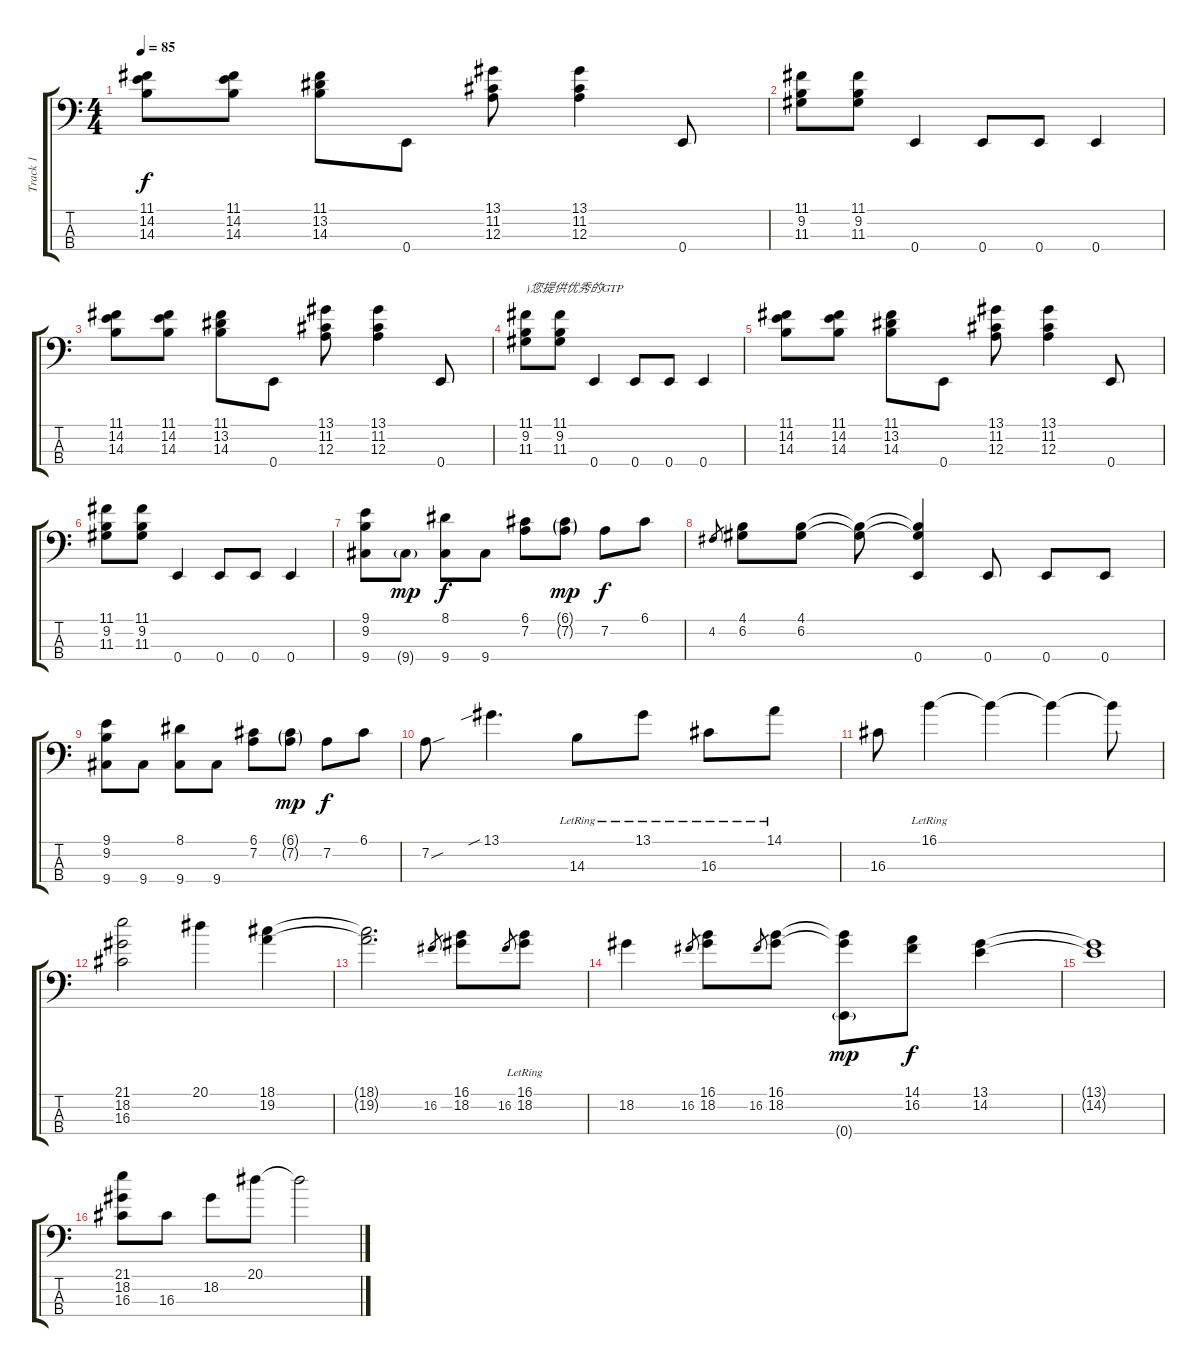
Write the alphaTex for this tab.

\track ("Track 1" "Track 1") {instrument electricbassfinger}
\staff {score tabs}
\tuning (G2 D2 A1 E1) {hide}
\ts (4 4)
\tempo 85
\clef f4
\ks c
(11.1 14.2 14.3).8{dy f instrument electricbassfinger} (11.1 14.2 14.3).8 (11.1 13.2 14.3).8 0.4.8 (13.1 11.2 12.3).8 (13.1 11.2 12.3).4 0.4.8 |
(11.1 9.2 11.3).8 (11.1 9.2 11.3).8 0.4.4 0.4.8 0.4.8 0.4.4 |
(11.1 14.2 14.3).8 (11.1 14.2 14.3).8 (11.1 13.2 14.3).8 0.4.8 (13.1 11.2 12.3).8 (13.1 11.2 12.3).4 0.4.8 |
(11.1 9.2 11.3).8{txt ")您提供优秀的GTP"} (11.1 9.2 11.3).8 0.4.4 0.4.8 0.4.8 0.4.4 |
(11.1 14.2 14.3).8 (11.1 14.2 14.3).8 (11.1 13.2 14.3).8 0.4.8 (13.1 11.2 12.3).8 (13.1 11.2 12.3).4 0.4.8 |
(11.1 9.2 11.3).8 (11.1 9.2 11.3).8 0.4.4 0.4.8 0.4.8 0.4.4 |
(9.1 9.2 9.4).8 9.4{g}.8{dy mp} (8.1 9.4).8{dy f} 9.4.8 (6.1 7.2).8 (6.1{g} 7.2{g}).8{dy mp} 7.2.8{dy f} 6.1.8 |
4.2.8{gr} (4.1 6.2).8 (4.1 6.2).8 (4.1{t} 6.2{t}).8 (4.1{t} 6.2{t} 0.4).4 0.4.8 0.4.8 0.4.8 |
(9.1 9.2 9.4).8 9.4.8 (8.1 9.4).8 9.4.8 (6.1 7.2).8 (6.1{g} 7.2{g}).8{dy mp} 7.2.8{dy f} 6.1.8 |
7.2{sou}.8 13.1{sib}.4{d} 14.3{lr}.8 13.1{lr}.8 16.3{lr}.8 14.1{lr}.8 |
16.3.8 16.1{lr}.4 16.1{t}.4 16.1{t}.4 16.1{t}.8 |
(21.1 18.2 16.3).2 20.1.4 (18.1 19.2).4 |
(18.1{t} 19.2{t}).2{d} 16.2.8{gr} (16.1 18.2).8 16.2.8{gr} (16.1{lr} 18.2).8 |
18.2.4 16.2.8{gr} (16.1 18.2).8 16.2.8{gr} (16.1 18.2).8 (16.1{t} 18.2{t} 0.4{g}).8{dy mp} (14.1 16.2).8{dy f} (13.1 14.2).4 |
(13.1{t} 14.2{t}).1 |
(21.1 18.2 16.3).8 16.3.8 18.2.8 20.1.8 20.1{t}.2
